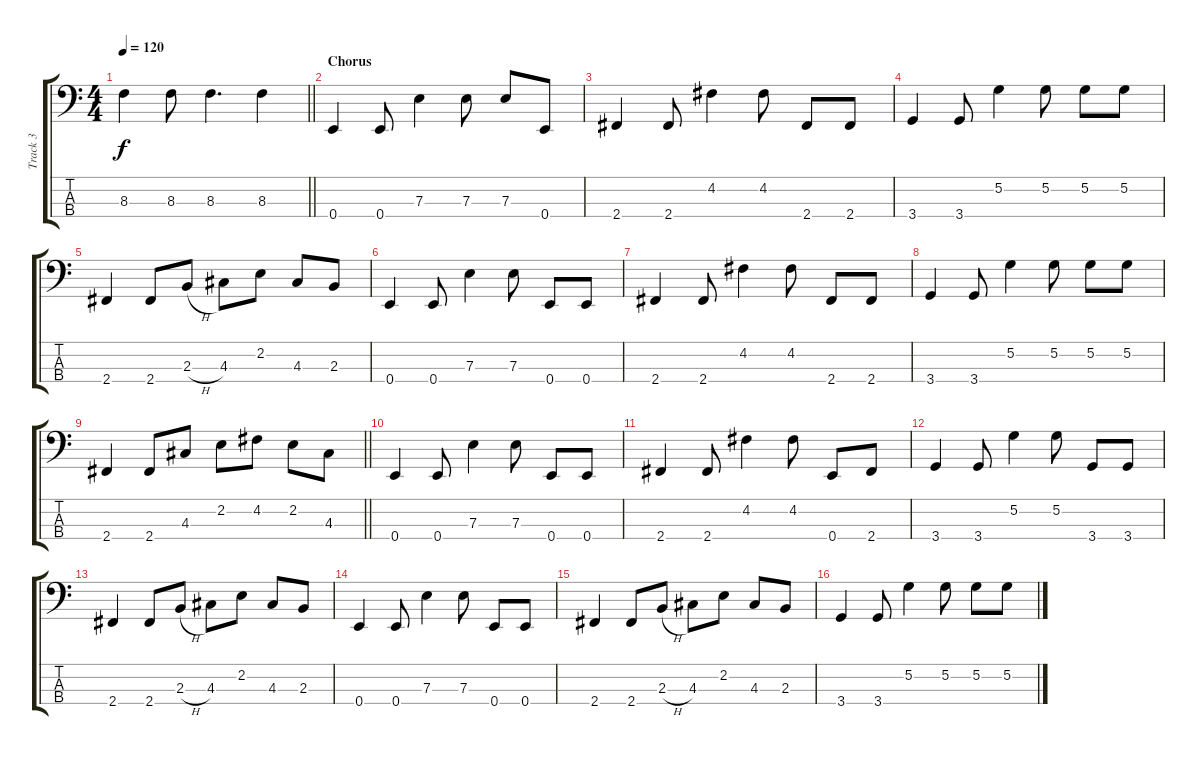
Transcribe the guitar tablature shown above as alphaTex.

\track ("Track 3" "Track 3") {instrument electricbasspick}
\staff {score tabs}
\tuning (G2 D2 A1 E1) {hide}
\ts (4 4)
\tempo 120
\clef f4
\barLineRight lightlight
\ks c
8.3.4{dy f} 8.3.8 8.3.4{d} 8.3.4 |
\section ("" "Chorus")
0.4.4 0.4.8 7.3.4 7.3.8 7.3.8 0.4.8 |
2.4.4 2.4.8 4.2.4 4.2.8 2.4.8 2.4.8 |
3.4.4 3.4.8 5.2.4 5.2.8 5.2.8 5.2.8 |
2.4.4 2.4.8 2.3{h}.8 4.3.8 2.2.8 4.3.8 2.3.8 |
0.4.4 0.4.8 7.3.4 7.3.8 0.4.8 0.4.8 |
2.4.4 2.4.8 4.2.4 4.2.8 2.4.8 2.4.8 |
3.4.4 3.4.8 5.2.4 5.2.8 5.2.8 5.2.8 |
\barLineRight lightlight
2.4.4 2.4.8 4.3.8 2.2.8 4.2.8 2.2.8 4.3.8 |
0.4.4 0.4.8 7.3.4 7.3.8 0.4.8 0.4.8 |
2.4.4 2.4.8 4.2.4 4.2.8 0.4.8 2.4.8 |
3.4.4 3.4.8 5.2.4 5.2.8 3.4.8 3.4.8 |
2.4.4 2.4.8 2.3{h}.8 4.3.8 2.2.8 4.3.8 2.3.8 |
0.4.4 0.4.8 7.3.4 7.3.8 0.4.8 0.4.8 |
2.4.4 2.4.8 2.3{h}.8 4.3.8 2.2.8 4.3.8 2.3.8 |
3.4.4 3.4.8 5.2.4 5.2.8 5.2.8 5.2.8
